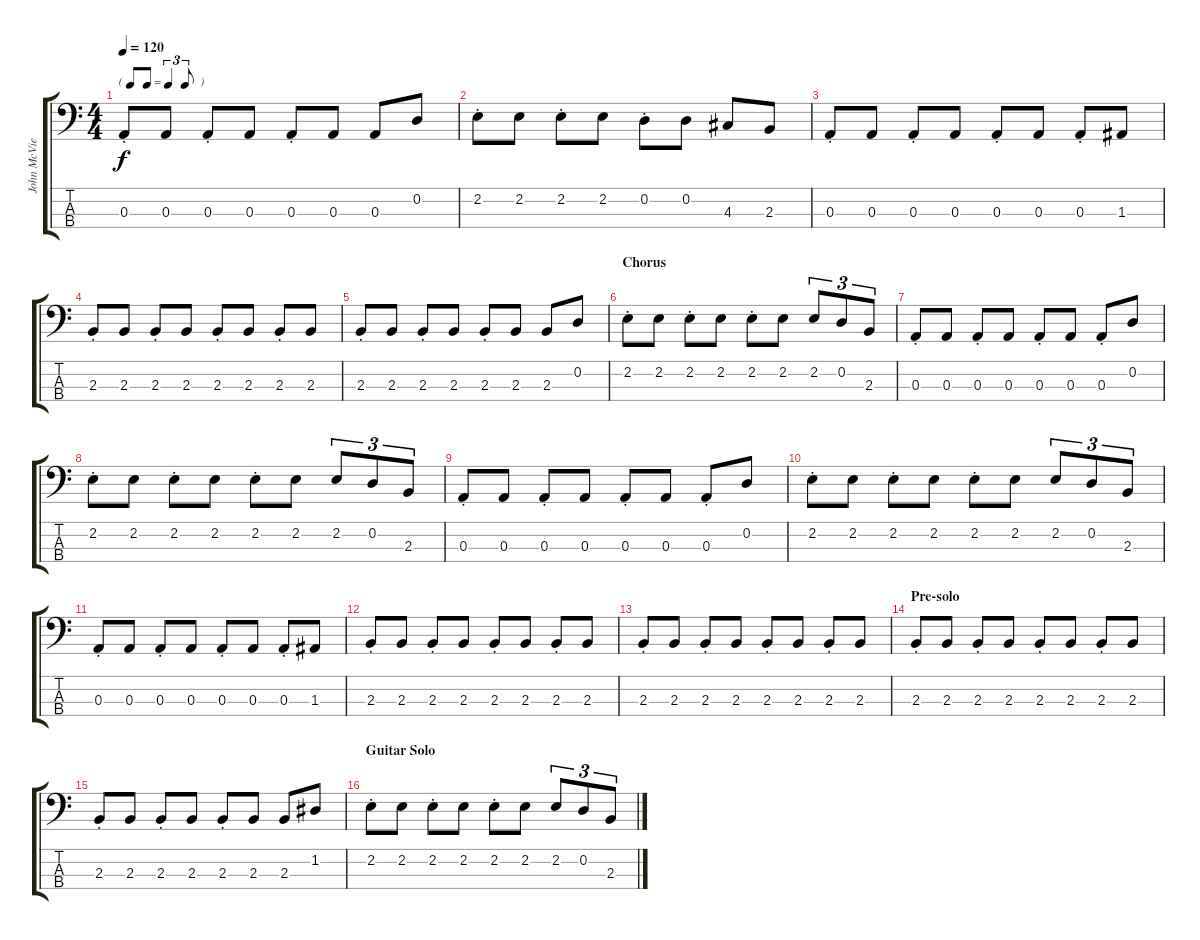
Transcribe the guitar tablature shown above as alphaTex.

\track ("John McVie - Bass" "John McVie") {instrument electricbassfinger}
\staff {score tabs}
\tuning (G2 D2 A1 E1) {hide}
\ts (4 4)
\tf triplet8th
\tempo 120
\clef f4
\ks c
0.3{st}.8{dy f} 0.3.8 0.3{st}.8 0.3.8 0.3{st}.8 0.3.8 0.3.8 0.2.8 |
2.2{st}.8 2.2.8 2.2{st}.8 2.2.8 0.2{st}.8 0.2.8 4.3.8 2.3.8 |
0.3{st}.8 0.3.8 0.3{st}.8 0.3.8 0.3{st}.8 0.3.8 0.3{st}.8 1.3.8 |
2.3{st}.8 2.3.8 2.3{st}.8 2.3.8 2.3{st}.8 2.3.8 2.3{st}.8 2.3.8 |
2.3{st}.8 2.3.8 2.3{st}.8 2.3.8 2.3{st}.8 2.3.8 2.3.8 0.2.8 |
\section ("" "Chorus")
2.2{st}.8 2.2.8 2.2{st}.8 2.2.8 2.2{st}.8 2.2.8 2.2.8{tu (3 2)} 0.2.8{tu (3 2)} 2.3.8{tu (3 2)} |
0.3{st}.8 0.3.8 0.3{st}.8 0.3.8 0.3{st}.8 0.3.8 0.3{st}.8 0.2.8 |
2.2{st}.8 2.2.8 2.2{st}.8 2.2.8 2.2{st}.8 2.2.8 2.2.8{tu (3 2)} 0.2.8{tu (3 2)} 2.3.8{tu (3 2)} |
0.3{st}.8 0.3.8 0.3{st}.8 0.3.8 0.3{st}.8 0.3.8 0.3{st}.8 0.2.8 |
2.2{st}.8 2.2.8 2.2{st}.8 2.2.8 2.2{st}.8 2.2.8 2.2.8{tu (3 2)} 0.2.8{tu (3 2)} 2.3.8{tu (3 2)} |
0.3{st}.8 0.3.8 0.3{st}.8 0.3.8 0.3{st}.8 0.3.8 0.3{st}.8 1.3.8 |
2.3{st}.8 2.3.8 2.3{st}.8 2.3.8 2.3{st}.8 2.3.8 2.3{st}.8 2.3.8 |
2.3{st}.8 2.3.8 2.3{st}.8 2.3.8 2.3{st}.8 2.3.8 2.3{st}.8 2.3.8 |
\section ("" "Pre-solo")
2.3{st}.8 2.3.8 2.3{st}.8 2.3.8 2.3{st}.8 2.3.8 2.3{st}.8 2.3.8 |
2.3{st}.8 2.3.8 2.3{st}.8 2.3.8 2.3{st}.8 2.3.8 2.3.8 1.2.8 |
\section ("" "Guitar Solo")
2.2{st}.8 2.2.8 2.2{st}.8 2.2.8 2.2{st}.8 2.2.8 2.2.8{tu (3 2)} 0.2.8{tu (3 2)} 2.3.8{tu (3 2)}
